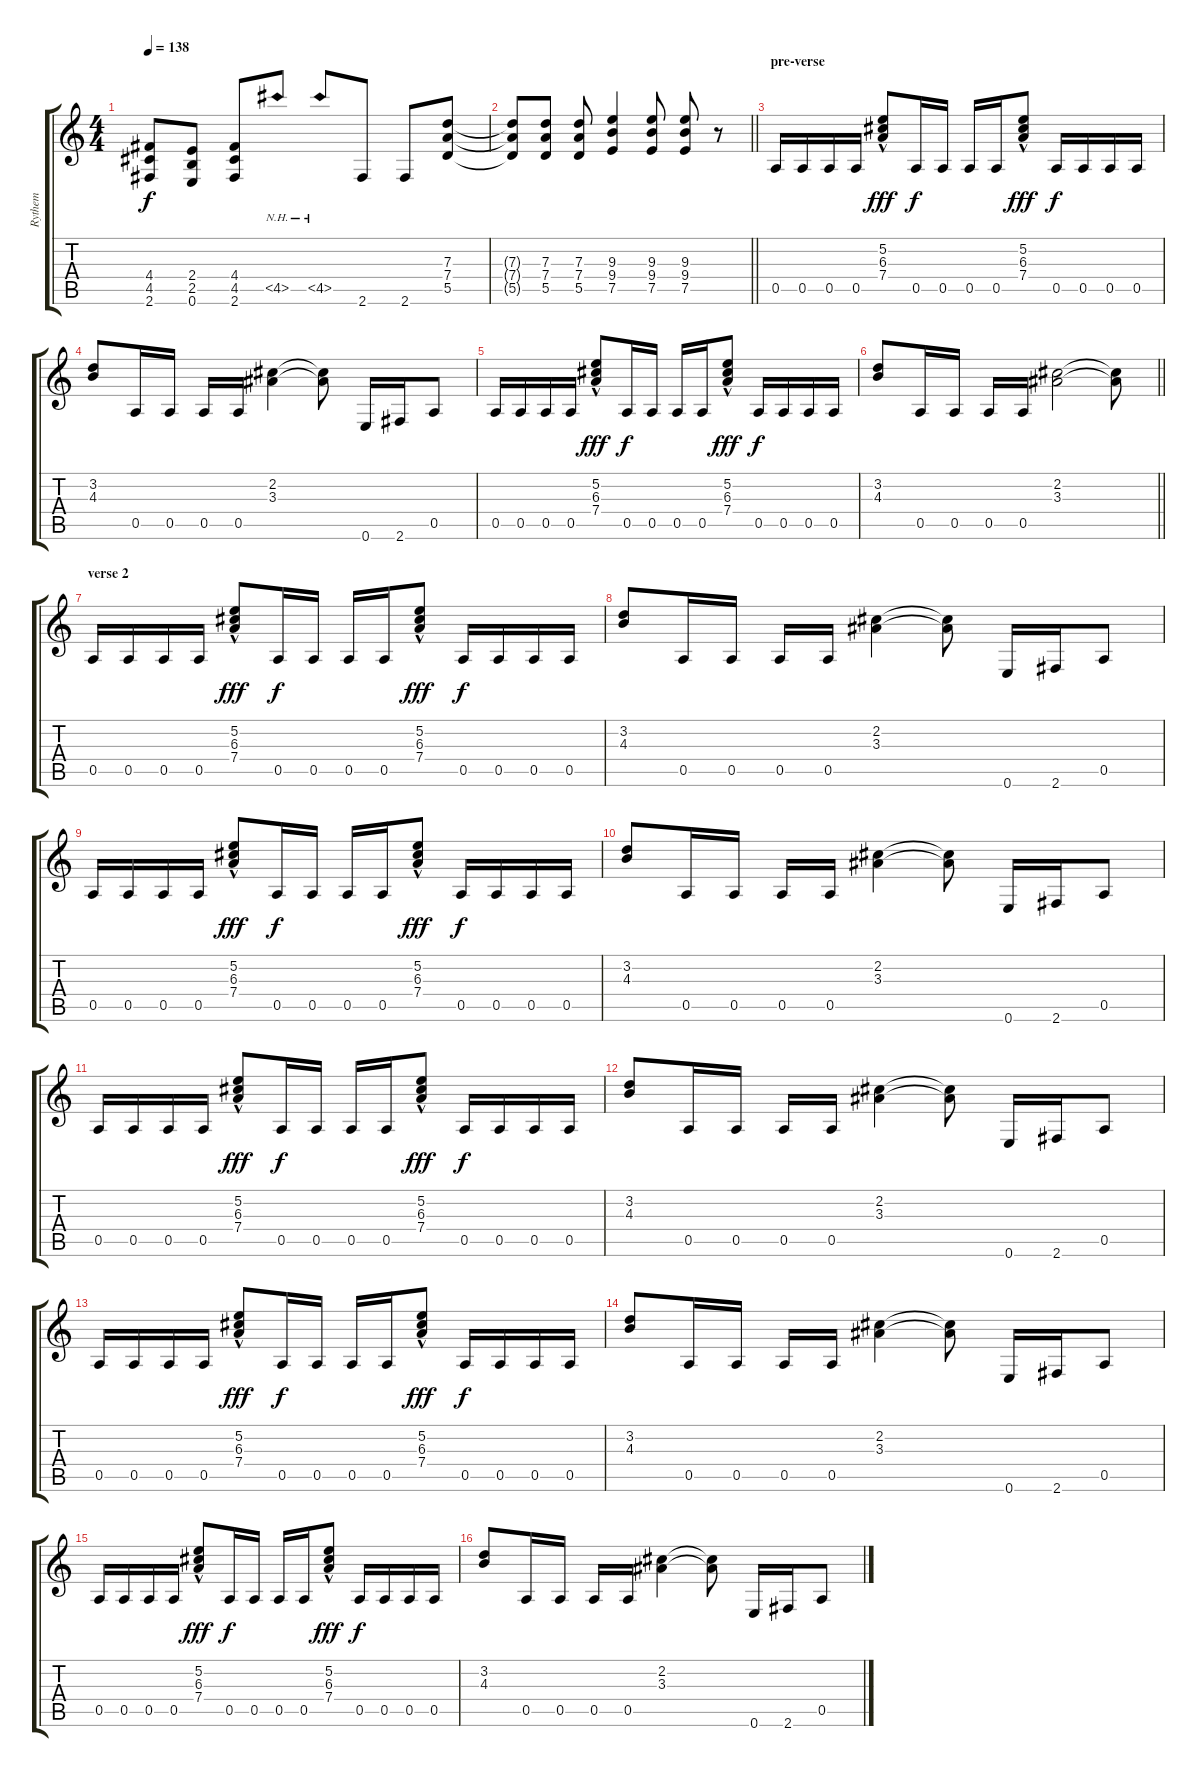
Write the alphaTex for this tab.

\track ("Rythem" "Rythem") {instrument distortionguitar}
\staff {score tabs}
\tuning (E4 B3 G3 D3 A2 E2) {hide}
\ts (4 4)
\tempo 138
\clef g2
\ks c
(4.4 4.5 2.6).8{dy f} (2.4 2.5 0.6).8 (4.4 4.5 2.6).8 4.5{nh}.8 4.5{nh}.8 2.6.8 2.6.8 (7.3 7.4 5.5).8 |
\barLineRight lightlight
(7.3{t} 7.4{t} 5.5{t}).8 (7.3 7.4 5.5).8 (7.3 7.4 5.5).8 (9.3 9.4 7.5).4 (9.3 9.4 7.5).8 (9.3 9.4 7.5).8 r.8 |
\section ("" "pre-verse")
0.5.16 0.5.16 0.5.16 0.5.16 (5.2 6.3{hac} 7.4{hac}).8{dy fff} 0.5.16{dy f} 0.5.16 0.5.16 0.5.16 (5.2{hac} 6.3{hac} 7.4).8{dy fff} 0.5.16{dy f} 0.5.16 0.5.16 0.5.16 |
(3.2 4.3).8 0.5.16 0.5.16 0.5.16 0.5.16 (2.2 3.3).4 (2.2{t} 3.3{t}).8 0.6.16 2.6.16 0.5.8 |
0.5.16 0.5.16 0.5.16 0.5.16 (5.2 6.3{hac} 7.4{hac}).8{dy fff} 0.5.16{dy f} 0.5.16 0.5.16 0.5.16 (5.2{hac} 6.3{hac} 7.4).8{dy fff} 0.5.16{dy f} 0.5.16 0.5.16 0.5.16 |
\barLineRight lightlight
(3.2 4.3).8 0.5.16 0.5.16 0.5.16 0.5.16 (2.2 3.3).2 (2.2{t} 3.3{t}).8 |
\section ("" "verse 2")
0.5.16 0.5.16 0.5.16 0.5.16 (5.2 6.3{hac} 7.4{hac}).8{dy fff} 0.5.16{dy f} 0.5.16 0.5.16 0.5.16 (5.2{hac} 6.3{hac} 7.4).8{dy fff} 0.5.16{dy f} 0.5.16 0.5.16 0.5.16 |
(3.2 4.3).8 0.5.16 0.5.16 0.5.16 0.5.16 (2.2 3.3).4 (2.2{t} 3.3{t}).8 0.6.16 2.6.16 0.5.8 |
0.5.16 0.5.16 0.5.16 0.5.16 (5.2 6.3{hac} 7.4{hac}).8{dy fff} 0.5.16{dy f} 0.5.16 0.5.16 0.5.16 (5.2{hac} 6.3{hac} 7.4).8{dy fff} 0.5.16{dy f} 0.5.16 0.5.16 0.5.16 |
(3.2 4.3).8 0.5.16 0.5.16 0.5.16 0.5.16 (2.2 3.3).4 (2.2{t} 3.3{t}).8 0.6.16 2.6.16 0.5.8 |
0.5.16 0.5.16 0.5.16 0.5.16 (5.2 6.3{hac} 7.4{hac}).8{dy fff} 0.5.16{dy f} 0.5.16 0.5.16 0.5.16 (5.2{hac} 6.3{hac} 7.4).8{dy fff} 0.5.16{dy f} 0.5.16 0.5.16 0.5.16 |
(3.2 4.3).8 0.5.16 0.5.16 0.5.16 0.5.16 (2.2 3.3).4 (2.2{t} 3.3{t}).8 0.6.16 2.6.16 0.5.8 |
0.5.16 0.5.16 0.5.16 0.5.16 (5.2 6.3{hac} 7.4{hac}).8{dy fff} 0.5.16{dy f} 0.5.16 0.5.16 0.5.16 (5.2{hac} 6.3{hac} 7.4).8{dy fff} 0.5.16{dy f} 0.5.16 0.5.16 0.5.16 |
(3.2 4.3).8 0.5.16 0.5.16 0.5.16 0.5.16 (2.2 3.3).4 (2.2{t} 3.3{t}).8 0.6.16 2.6.16 0.5.8 |
0.5.16 0.5.16 0.5.16 0.5.16 (5.2 6.3{hac} 7.4{hac}).8{dy fff} 0.5.16{dy f} 0.5.16 0.5.16 0.5.16 (5.2{hac} 6.3{hac} 7.4).8{dy fff} 0.5.16{dy f} 0.5.16 0.5.16 0.5.16 |
(3.2 4.3).8 0.5.16 0.5.16 0.5.16 0.5.16 (2.2 3.3).4 (2.2{t} 3.3{t}).8 0.6.16 2.6.16 0.5.8
